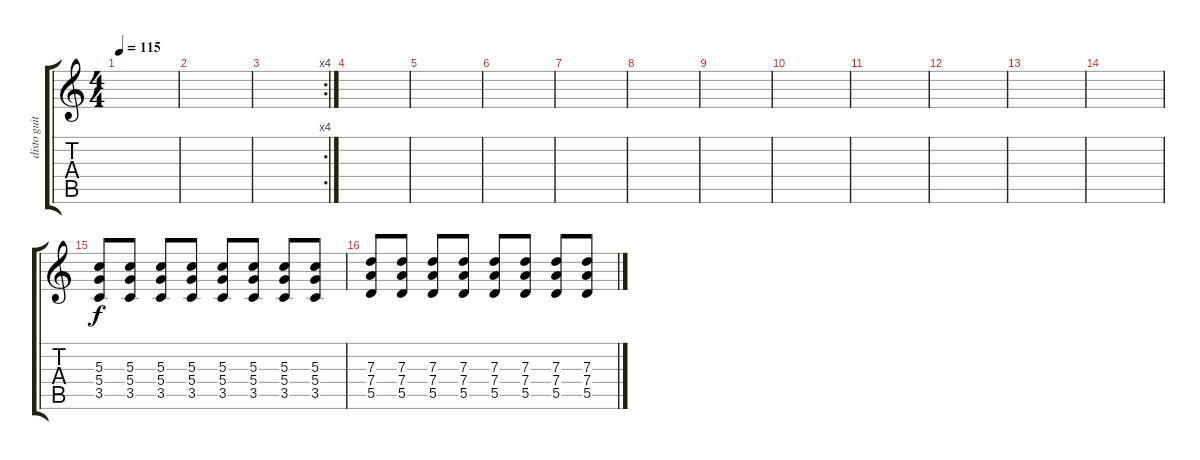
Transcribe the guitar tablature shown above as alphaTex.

\track ("disto guitar" "disto guit") {instrument distortionguitar}
\staff {score tabs}
\tuning (E4 B3 G3 D3 A2 E2) {hide}
\ts (4 4)
\tempo 115
\clef g2
\ks c
|
|
\rc 4
|
|
|
|
|
|
|
|
|
|
|
|
(5.3 5.4 3.5).8{volume 12 instrument distortionguitar} (5.3 5.4 3.5).8 (5.3 5.4 3.5).8 (5.3 5.4 3.5).8 (5.3 5.4 3.5).8 (5.3 5.4 3.5).8 (5.3 5.4 3.5).8 (5.3 5.4 3.5).8 |
(7.3 7.4 5.5).8 (7.3 7.4 5.5).8 (7.3 7.4 5.5).8 (7.3 7.4 5.5).8 (7.3 7.4 5.5).8 (7.3 7.4 5.5).8 (7.3 7.4 5.5).8 (7.3 7.4 5.5).8
